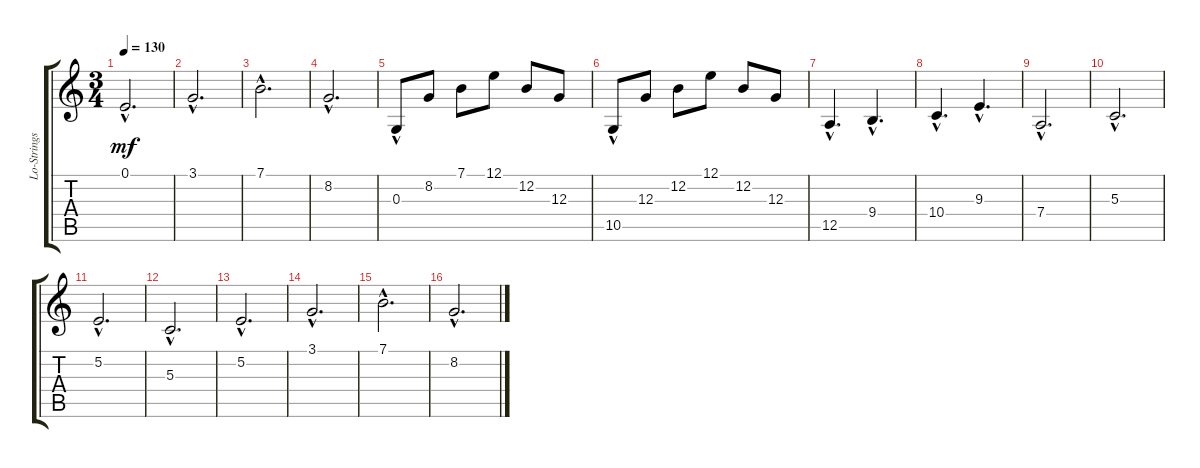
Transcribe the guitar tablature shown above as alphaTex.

\track ("Lo-Strings" "Lo-Strings") {instrument stringensemble1}
\staff {score tabs}
\tuning (E4 B3 G3 D3 A2 E2) {hide}
\ts (3 4)
\tempo 130
\clef g2
\ks c
0.1{hac}.2{d dy mf} |
3.1{hac}.2{d} |
7.1{hac}.2{d} |
8.2{hac}.2{d} |
0.3{hac}.8 8.2.8 7.1.8 12.1.8 12.2.8 12.3.8 |
10.5{hac}.8 12.3.8 12.2.8 12.1.8 12.2.8 12.3.8 |
12.5{hac}.4{d} 9.4{hac}.4{d} |
10.4{hac}.4{d} 9.3{hac}.4{d} |
7.4{hac}.2{d} |
5.3{hac}.2{d} |
5.2{hac}.2{d} |
5.3{hac}.2{d} |
5.2{hac}.2{d} |
3.1{hac}.2{d} |
7.1{hac}.2{d} |
8.2{hac}.2{d}
